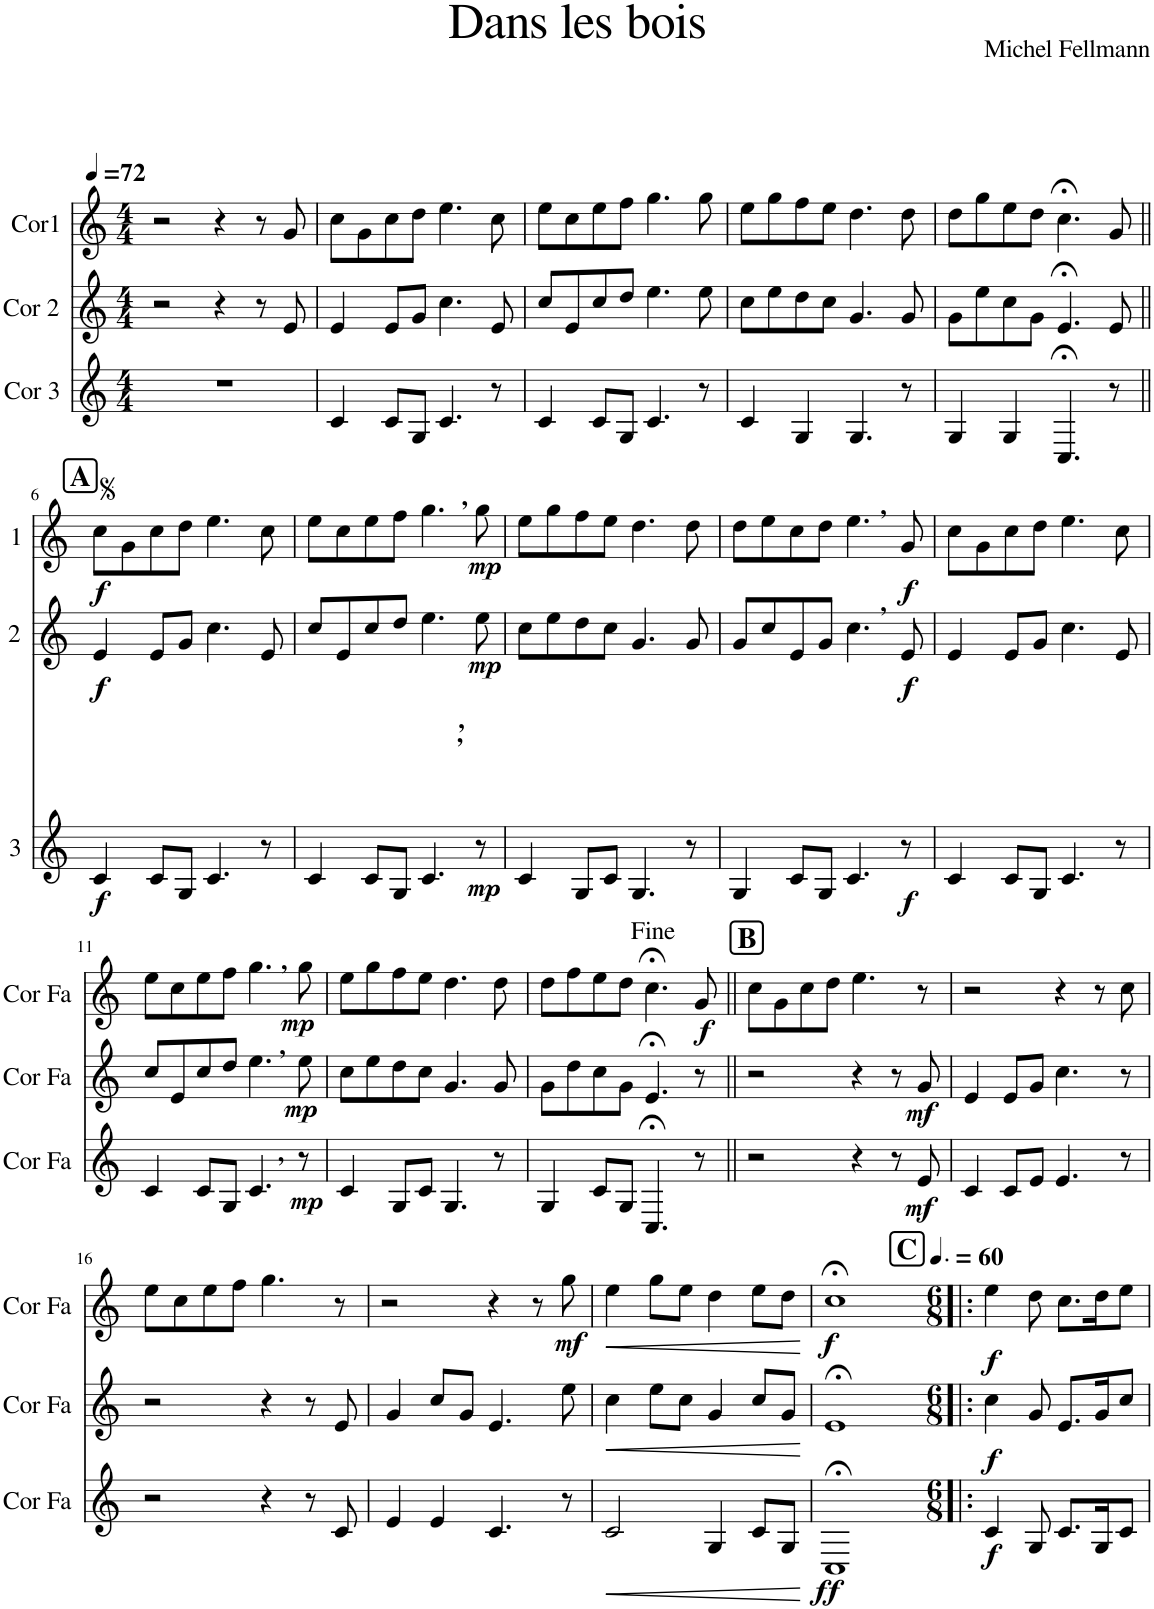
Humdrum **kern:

**kern	**dynam	**kern	**dynam	**kern	**dynam
*part3	*part3	*part2	*part2	*part1	*part1
*staff3	*staff3	*staff2	*staff2	*staff1	*staff1
*I"Cor 3	*	*I"Cor 2	*	*I"Cor1	*
*clefG2	*	*clefG2	*	*clefG2	*
*Trd4c7	*	*Trd4c7	*	*Trd4c7	*
*k[]	*	*k[]	*	*k[]	*
*M4/4	*	*M4/4	*	*M4/4	*
*MM72	*	*MM72	*	*MM72	*
=1	=1	=1	=1	=1	=1
1r	.	2r	.	2r	.
.	.	4r	.	4r	.
.	.	8r	.	8r	.
.	.	8e/	.	8g/	.
=2	=2	=2	=2	=2	=2
4c/	.	4e/	.	8cc\L	.
.	.	.	.	8g\	.
8c/L	.	8e/L	.	8cc\	.
8G/J	.	8g/J	.	8dd\J	.
4.c/	.	4.cc\	.	4.ee\	.
8r	.	8e/	.	8cc\	.
=3	=3	=3	=3	=3	=3
4c/	.	8cc/L	.	8ee\L	.
.	.	8e/	.	8cc\	.
8c/L	.	8cc/	.	8ee\	.
8G/J	.	8dd/J	.	8ff\J	.
4.c/	.	4.ee\	.	4.gg\	.
8r	.	8ee\	.	8gg\	.
=4	=4	=4	=4	=4	=4
4c/	.	8cc\L	.	8ee\L	.
.	.	8ee\	.	8gg\	.
4G/	.	8dd\	.	8ff\	.
.	.	8cc\J	.	8ee\J	.
4.G/	.	4.g/	.	4.dd\	.
8r	.	8g/	.	8dd\	.
=5	=5	=5	=5	=5	=5
4G/	.	8g\L	.	8dd\L	.
.	.	8ee\	.	8gg\	.
4G/	.	8cc\	.	8ee\	.
.	.	8g\J	.	8dd\J	.
4.C;</	.	4.e;</	.	4.cc;<\	.
8r	.	8e/	.	8g/	.
!!LO:LB:g=z
!!LO:REH:place=s1:a:B:cj:fs=14:t=A
=6||	=6||	=6||	=6||	=6||	=6||
!	!LO:DY:b	!	!LO:DY:b	!	!LO:DY:b
4c/	f	4e/	f	8cc\L	f
.	.	.	.	8g\	.
8c/L	.	8e/L	.	8cc\	.
8G/J	.	8g/J	.	8dd\J	.
4.c/	.	4.cc\	.	4.ee\	.
8r	.	8e/	.	8cc\	.
=7	=7	=7	=7	=7	=7
4c/	.	8cc/L	.	8ee\L	.
.	.	8e/	.	8cc\	.
8c/L	.	8cc/	.	8ee\	.
8G/J	.	8dd/J	.	8ff\J	.
!	!	!	!	!LO:TX:a:B:t=,	!
!	!	!LO:TX:b:B:t=,	!	!	!
!LO:TX:a:B:t=,	!	!	!	!	!
4.c/	.	4.ee\	.	4.gg\	.
!	!LO:DY:b	!	!LO:DY:b	!	!LO:DY:b
8r	mp	8ee\	mp	8gg\	mp
=8	=8	=8	=8	=8	=8
4c/	.	8cc\L	.	8ee\L	.
.	.	8ee\	.	8gg\	.
8G/L	.	8dd\	.	8ff\	.
8c/J	.	8cc\J	.	8ee\J	.
4.G/	.	4.g/	.	4.dd\	.
8r	.	8g/	.	8dd\	.
=9	=9	=9	=9	=9	=9
4G/	.	8g/L	.	8dd\L	.
.	.	8cc/	.	8ee\	.
8c/L	.	8e/	.	8cc\	.
8G/J	.	8g/J	.	8dd\J	.
!	!	!	!	!LO:TX:a:B:t=,	!
!	!	!LO:TX:a:B:t=,	!	!	!
4.c/	.	4.cc\	.	4.ee\	.
!	!LO:DY:b	!	!LO:DY:b	!	!LO:DY:b
8r	f	8e/	f	8g/	f
=10	=10	=10	=10	=10	=10
4c/	.	4e/	.	8cc\L	.
.	.	.	.	8g\	.
8c/L	.	8e/L	.	8cc\	.
8G/J	.	8g/J	.	8dd\J	.
4.c/	.	4.cc\	.	4.ee\	.
8r	.	8e/	.	8cc\	.
!!LO:LB:g=z
=11	=11	=11	=11	=11	=11
4c/	.	8cc/L	.	8ee\L	.
.	.	8e/	.	8cc\	.
8c/L	.	8cc/	.	8ee\	.
8G/J	.	8dd/J	.	8ff\J	.
!	!	!	!	!LO:TX:a:B:t=,	!
!	!	!LO:TX:a:B:t=,	!	!	!
!LO:TX:a:B:t=,	!	!	!	!	!
4.c/	.	4.ee\	.	4.gg\	.
!	!LO:DY:b	!	!LO:DY:b	!	!LO:DY:b
8r	mp	8ee\	mp	8gg\	mp
=12	=12	=12	=12	=12	=12
4c/	.	8cc\L	.	8ee\L	.
.	.	8ee\	.	8gg\	.
8G/L	.	8dd\	.	8ff\	.
8c/J	.	8cc\J	.	8ee\J	.
4.G/	.	4.g/	.	4.dd\	.
8r	.	8g/	.	8dd\	.
=13	=13	=13	=13	=13	=13
4G/	.	8g\L	.	8dd\L	.
.	.	8dd\	.	8ff\	.
8c/L	.	8cc\	.	8ee\	.
8G/J	.	8g\J	.	8dd\J	.
4.C;</	.	4.e;</	.	4.cc;<\	.
!	!	!	!	!	!LO:DY:b
8r	.	8r	.	8g/	f
!!LO:REH:place=s1:a:B:cj:fs=14:t=B
=14||	=14||	=14||	=14||	=14||	=14||
2r	.	2r	.	8cc\L	.
.	.	.	.	8g\	.
.	.	.	.	8cc\	.
.	.	.	.	8dd\J	.
4r	.	4r	.	4.ee\	.
8r	.	8r	.	.	.
!	!LO:DY:b	!	!LO:DY:b	!	!
8e/	mf	8g/	mf	8r	.
=15	=15	=15	=15	=15	=15
4c/	.	4e/	.	2r	.
8c/L	.	8e/L	.	.	.
8e/J	.	8g/J	.	.	.
4.e/	.	4.cc\	.	4r	.
.	.	.	.	8r	.
8r	.	8r	.	8cc\	.
!!LO:LB:g=z
=16	=16	=16	=16	=16	=16
2r	.	2r	.	8ee\L	.
.	.	.	.	8cc\	.
.	.	.	.	8ee\	.
.	.	.	.	8ff\J	.
4r	.	4r	.	4.gg\	.
8r	.	8r	.	.	.
8c/	.	8e/	.	8r	.
=17	=17	=17	=17	=17	=17
4e/	.	4g/	.	2r	.
4e/	.	8cc/L	.	.	.
.	.	8g/J	.	.	.
4.c/	.	4.e/	.	4r	.
.	.	.	.	8r	.
!	!	!	!	!	!LO:DY:b
8r	.	8ee\	.	8gg\	mf
=18	=18	=18	=18	=18	=18
!	!LO:HP:b	!	!LO:HP:b	!	!LO:HP:b
2c/	<	4cc\	<	4ee\	<
.	.	8ee\L	.	8gg\L	.
.	.	8cc\J	.	8ee\J	.
4G/	.	4g/	.	4dd\	.
8c/L	.	8cc/L	.	8ee\L	.
8G/J	.	8g/J	.	8dd\J	.
.	[	.	[	.	[
=19	=19	=19	=19	=19	=19
!	!LO:DY:b	!	!	!	!
!	!LO:DY:n=1:b	!	!	!	!LO:DY:b
1C;<	f f	1e;<	.	1cc;<	f
=20!|:	=20!|:	=20!|:	=20!|:	=20!|:	=20!|:
!!LO:REH:place=s1:a:B:cj:fs=14:t=C
*M6/8	*	*M6/8	*	*M6/8	*
*	*	*	*	*MM90	*
!	!LO:DY:b	!	!LO:DY:b	!	!LO:DY:b
4c/	f	4cc\	f	4ee\	f
8G/	.	8g/	.	8dd\	.
8.c/L	.	8.e/L	.	8.cc\L	.
16G/K	.	16g/K	.	16dd\K	.
8c/J	.	8cc/J	.	8ee\J	.
=	=	=	=	=	=
*-	*-	*-	*-	*-	*-
